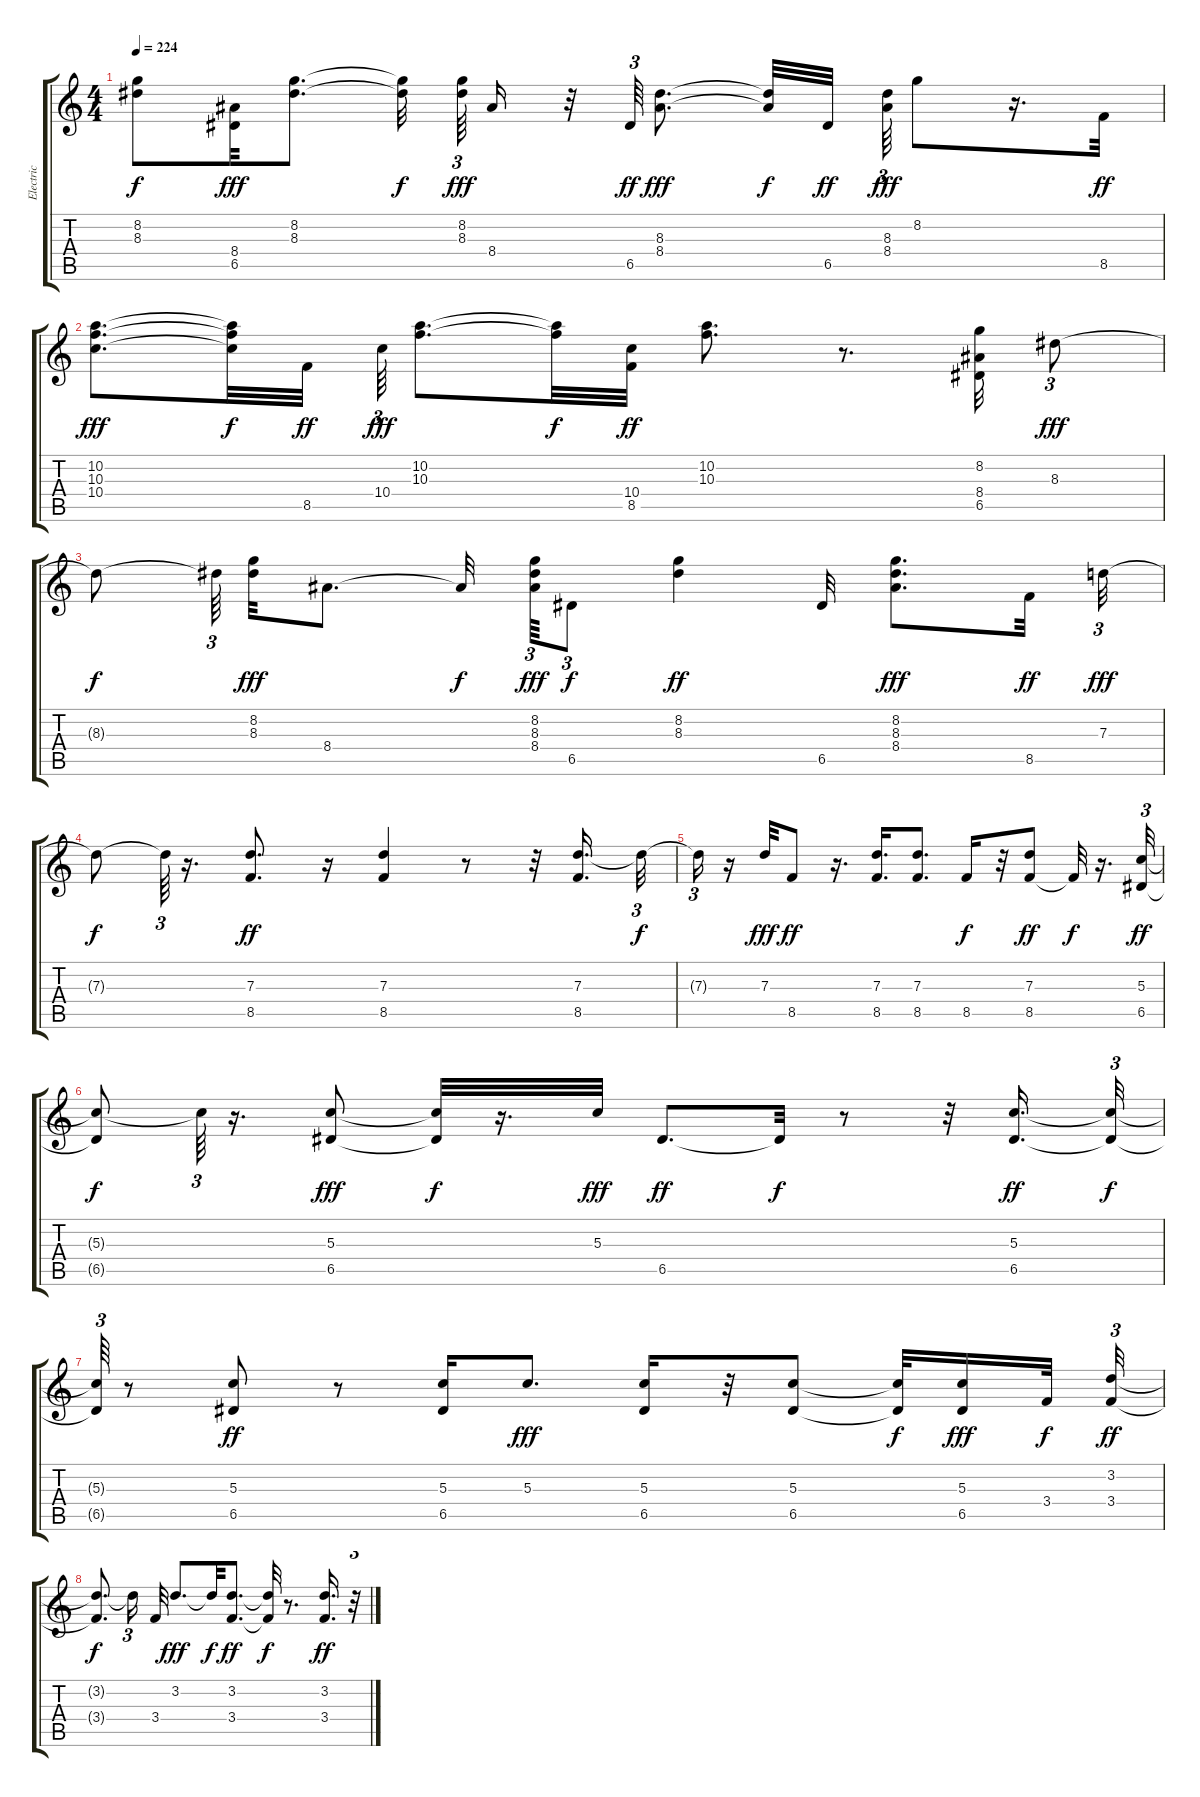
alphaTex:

\track ("Electric" "Electric") {instrument electricguitarclean}
\staff {score tabs}
\tuning (E4 B3 G3 D3 A2 E2) {hide}
\ts (4 4)
\tempo 224
\clef g2
\ks c
(8.2{t} 8.3{t}).8{dy f} (8.4 6.5).32{dy fff} (8.2 8.3).8{d} (8.2{t} 8.3{t}).32{dy f beam splitsecondary} (8.2 8.3).64{tu (3 2) dy fff} 8.4.16 r.32 6.5.64{tu (3 2) dy ff} (8.3 8.4).8{d dy fff} (8.3{t} 8.4{t}).32{dy f} 6.5.32{dy ff beam splitsecondary} (8.3 8.4).64{tu (3 2) dy fff} 8.2.8 r.16{d} 8.5.32{dy ff} |
(10.2 10.3 10.4).8{d dy fff} (10.2{t} 10.3{t} 10.4{t}).32{dy f} 8.5.32{dy ff} 10.4.64{tu (3 2) dy fff} (10.2 10.3).8{d} (10.2{t} 10.3{t}).32{dy f} (10.4 8.5).32{dy ff} (10.2 10.3).8{d} r.8{d} (8.2 8.4 6.5).32 8.3.8{tu (3 2) dy fff} |
8.3{t}.8{dy f} 8.3{t}.64{tu (3 2) beam splitsecondary} (8.2 8.3).32{dy fff} 8.4.8{d} 8.4{t}.32{dy f beam splitsecondary} (8.2 8.3 8.4).64{tu (3 2) dy fff} 6.5.8{tu (3 2) dy f} (8.2 8.3).4{dy ff} 6.5.32 (8.2 8.3 8.4).8{d dy fff} 8.5.32{dy ff} 7.3.32{tu (3 2) dy fff} |
7.3{t}.8{dy f} 7.3{t}.64{tu (3 2)} r.16{d} (7.3 8.5).8{d dy ff} r.16 (7.3 8.5).4 r.8 r.32 (7.3 8.5).16{d} 7.3{t}.32{tu (3 2) dy f} |
7.3{t}.16{tu (3 2)} r.16 7.3.32{dy fff} 8.5.8{dy ff} r.16{d} (7.3 8.5).16{d} (7.3 8.5).8{d} 8.5.16{dy f} r.32 (7.3 8.5).8{dy ff} 8.5{t}.32{dy f} r.16{d} (5.3 6.5).32{tu (3 2) dy ff} |
(5.3{t} 6.5{t}).8{dy f} 5.3{t}.64{tu (3 2)} r.16{d} (5.3 6.5).8{dy fff} (5.3{t} 6.5{t}).32{dy f} r.16{d} 5.3.32{dy fff} 6.5.8{d dy ff} 6.5{t}.32{dy f} r.8 r.32 (5.3 6.5).16{d dy ff} (5.3{t} 6.5{t}).32{tu (3 2) dy f} |
(5.3{t} 6.5{t}).64{tu (3 2)} r.8 (5.3 6.5).8{dy ff} r.8 (5.3 6.5).16 5.3.8{d dy fff} (5.3 6.5).16 r.32 (5.3 6.5).8 (5.3{t} 6.5{t}).32{dy f} (5.3 6.5).16{dy fff} 3.4.32{dy f} (3.2 3.4).32{tu (3 2) dy ff} |
(3.2{t} 3.4{t}).8{d dy f} 3.2{t}.16{tu (3 2)} 3.4.32 3.2.8{d dy fff} 3.2{t}.32{dy f} (3.2 3.4).8{d dy ff} (3.2{t} 3.4{t}).32{dy f} r.8{d} (3.2 3.4).16{d dy ff} r.32{tu (3 2)}
